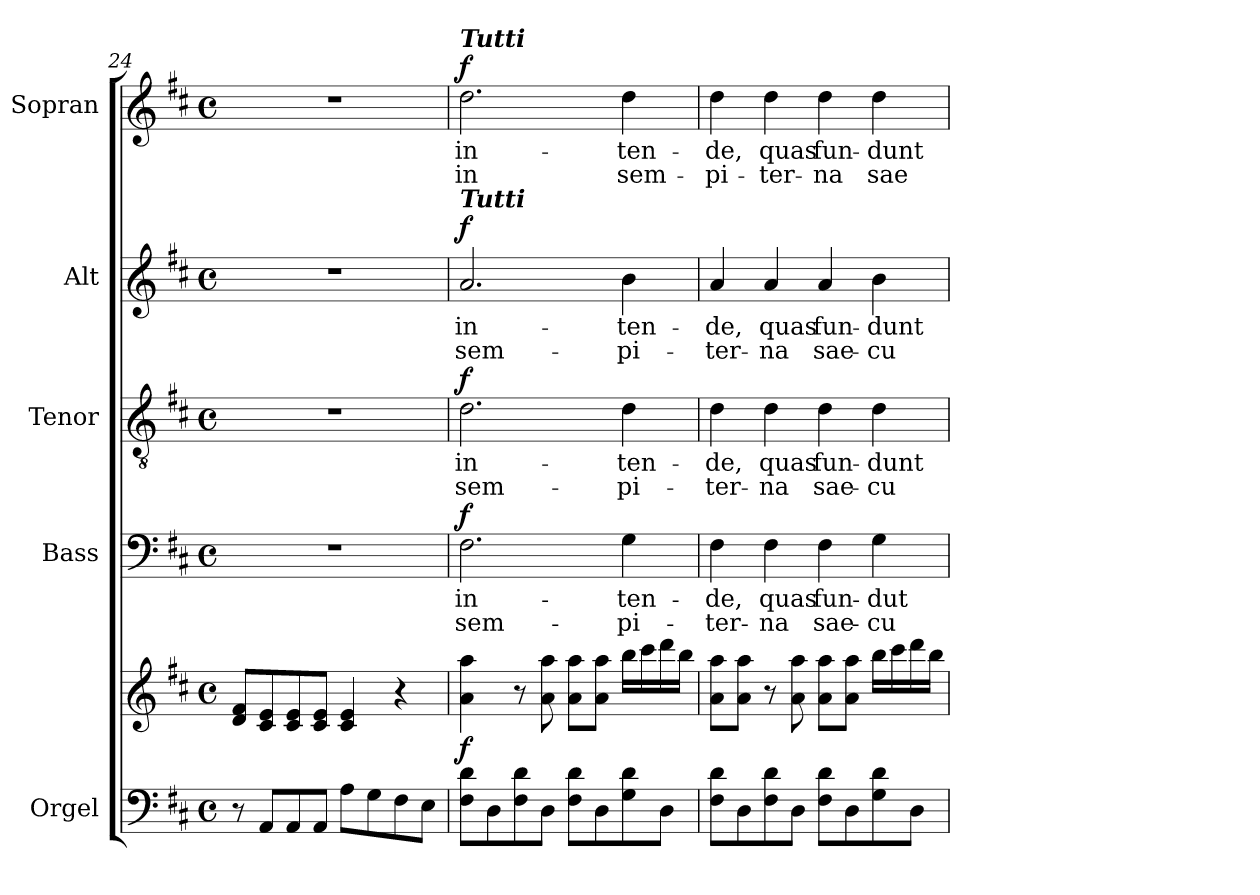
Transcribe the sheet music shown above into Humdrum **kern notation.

**kern	**kern	**dynam	**kern	**text	**text	**dynam	**kern	**text	**text	**dynam	**kern	**text	**text	**dynam	**kern	**text	**text	**dynam
*part5	*part5	*part5	*part4	*part4	*part4	*part4	*part3	*part3	*part3	*part3	*part2	*part2	*part2	*part2	*part1	*part1	*part1	*part1
*staff6	*staff5	*staff5/6	*staff4	*staff4	*staff4	*staff4	*staff3	*staff3	*staff3	*staff3	*staff2	*staff2	*staff2	*staff2	*staff1	*staff1	*staff1	*staff1
*I"Orgel	*	*	*I"Bass	*	*	*	*I"Tenor	*	*	*	*I"Alt	*	*	*	*I"Sopran	*	*	*
*I'Org.	*	*	*I'B.	*	*	*	*I'T.	*	*	*	*I'A.	*	*	*	*I'S.	*	*	*
*clefF4	*clefG2	*	*clefF4	*	*	*	*clefGv2	*	*	*	*clefG2	*	*	*	*clefG2	*	*	*
*k[f#c#]	*k[f#c#]	*	*k[f#c#]	*	*	*	*k[f#c#]	*	*	*	*k[f#c#]	*	*	*	*k[f#c#]	*	*	*
*D:	*D:	*	*D:	*	*	*	*D:	*	*	*	*D:	*	*	*	*D:	*	*	*
*M4/4	*M4/4	*	*M4/4	*	*	*	*M4/4	*	*	*	*M4/4	*	*	*	*M4/4	*	*	*
*met(c)	*met(c)	*	*met(c)	*	*	*	*met(c)	*	*	*	*met(c)	*	*	*	*met(c)	*	*	*
=24	=24	=24	=24	=24	=24	=24	=24	=24	=24	=24	=24	=24	=24	=24	=24	=24	=24	=24
8r	8d/ 8f#/L	.	1r	.	.	.	1r	.	.	.	1r	.	.	.	1r	.	.	.
8AA/L	8c#/ 8e/	.	.	.	.	.	.	.	.	.	.	.	.	.	.	.	.	.
8AA/	8c#/ 8e/	.	.	.	.	.	.	.	.	.	.	.	.	.	.	.	.	.
8AA/J	8c#/ 8e/J	.	.	.	.	.	.	.	.	.	.	.	.	.	.	.	.	.
8A\L	4c#/ 4e/	.	.	.	.	.	.	.	.	.	.	.	.	.	.	.	.	.
8G\	.	.	.	.	.	.	.	.	.	.	.	.	.	.	.	.	.	.
8F#\	4r	.	.	.	.	.	.	.	.	.	.	.	.	.	.	.	.	.
8E\J	.	.	.	.	.	.	.	.	.	.	.	.	.	.	.	.	.	.
=25	=25	=25	=25	=25	=25	=25	=25	=25	=25	=25	=25	=25	=25	=25	=25	=25	=25	=25
!	!	!	!	!	!	!	!	!	!	!	!	!	!	!	!LO:TX:a:Bi:t=Tutti	!	!	!
!	!	!	!	!	!	!	!	!	!	!	!LO:TX:a:Bi:t=Tutti	!	!	!	!	!	!	!
!	!	!LO:DY:b	!	!LO:LY:b	!LO:LY:b	!LO:DY:a	!	!LO:LY:b	!LO:LY:b	!LO:DY:a	!	!LO:LY:b	!LO:LY:b	!LO:DY:a	!	!LO:LY:b	!LO:LY:b	!LO:DY:a
8F#\ 8d\L	4a\ 4aa\	f	2.F#\	in-	sem-	f	2.d\	in-	sem-	f	2.a/	in-	sem-	f	2.dd\	in-	in	f
8D\	.	.	.	.	.	.	.	.	.	.	.	.	.	.	.	.	.	.
8F#\ 8d\	8r	.	.	.	.	.	.	.	.	.	.	.	.	.	.	.	.	.
8D\J	8a\ 8aa\	.	.	.	.	.	.	.	.	.	.	.	.	.	.	.	.	.
8F#\ 8d\L	8a\ 8aa\L	.	.	.	.	.	.	.	.	.	.	.	.	.	.	.	.	.
8D\	8a\ 8aa\J	.	.	.	.	.	.	.	.	.	.	.	.	.	.	.	.	.
!	!	!	!	!LO:LY:b	!LO:LY:b	!	!	!LO:LY:b	!LO:LY:b	!	!	!LO:LY:b	!LO:LY:b	!	!	!LO:LY:b	!LO:LY:b	!
8G\ 8d\	16bb\LL	.	4G\	-ten-	-pi-	.	4d\	-ten-	-pi-	.	4b\	-ten-	-pi-	.	4dd\	-ten-	sem-	.
.	16ccc#\	.	.	.	.	.	.	.	.	.	.	.	.	.	.	.	.	.
8D\J	16ddd\	.	.	.	.	.	.	.	.	.	.	.	.	.	.	.	.	.
.	16bb\JJ	.	.	.	.	.	.	.	.	.	.	.	.	.	.	.	.	.
=26	=26	=26	=26	=26	=26	=26	=26	=26	=26	=26	=26	=26	=26	=26	=26	=26	=26	=26
!	!	!	!	!LO:LY:b	!LO:LY:b	!	!	!LO:LY:b	!LO:LY:b	!	!	!LO:LY:b	!LO:LY:b	!	!	!LO:LY:b	!LO:LY:b	!
8F#\ 8d\L	8a\ 8aa\L	.	4F#\	-de,	-ter-	.	4d\	-de,	-ter-	.	4a/	-de,	-ter-	.	4dd\	-de,	-pi-	.
8D\	8a\ 8aa\J	.	.	.	.	.	.	.	.	.	.	.	.	.	.	.	.	.
!	!	!	!	!LO:LY:b	!LO:LY:b	!	!	!LO:LY:b	!LO:LY:b	!	!	!LO:LY:b	!LO:LY:b	!	!	!LO:LY:b	!LO:LY:b	!
8F#\ 8d\	8r	.	4F#\	quas	-na	.	4d\	quas	-na	.	4a/	quas	-na	.	4dd\	quas	-ter-	.
8D\J	8a\ 8aa\	.	.	.	.	.	.	.	.	.	.	.	.	.	.	.	.	.
!	!	!	!	!LO:LY:b	!LO:LY:b	!	!	!LO:LY:b	!LO:LY:b	!	!	!LO:LY:b	!LO:LY:b	!	!	!LO:LY:b	!LO:LY:b	!
8F#\ 8d\L	8a\ 8aa\L	.	4F#\	fun-	sae-	.	4d\	fun-	sae-	.	4a/	fun-	sae-	.	4dd\	fun-	-na	.
8D\	8a\ 8aa\J	.	.	.	.	.	.	.	.	.	.	.	.	.	.	.	.	.
!	!	!	!	!LO:LY:b	!LO:LY:b	!	!	!LO:LY:b	!LO:LY:b	!	!	!LO:LY:b	!LO:LY:b	!	!	!LO:LY:b	!LO:LY:b	!
8G\ 8d\	16bb\LL	.	4G\	-dut	-cu-	.	4d\	-dunt	-cu-	.	4b\	-dunt	-cu-	.	4dd\	-dunt	sae-	.
.	16ccc#\	.	.	.	.	.	.	.	.	.	.	.	.	.	.	.	.	.
8D\J	16ddd\	.	.	.	.	.	.	.	.	.	.	.	.	.	.	.	.	.
.	16bb\JJ	.	.	.	.	.	.	.	.	.	.	.	.	.	.	.	.	.
=	=	=	=	=	=	=	=	=	=	=	=	=	=	=	=	=	=	=
*-	*-	*-	*-	*-	*-	*-	*-	*-	*-	*-	*-	*-	*-	*-	*-	*-	*-	*-
